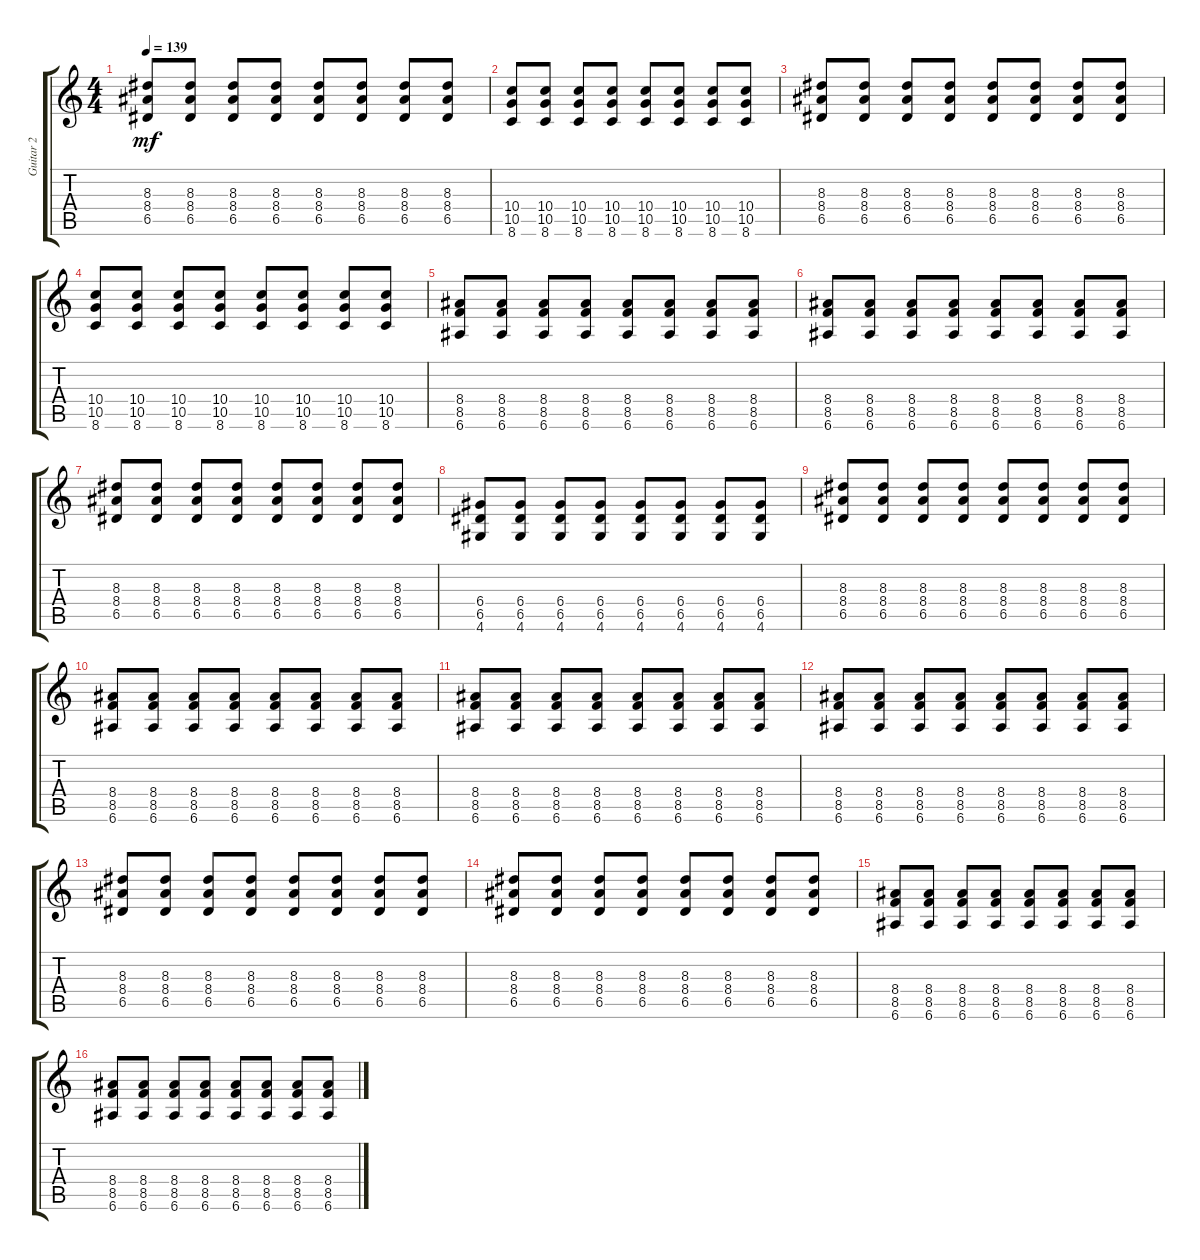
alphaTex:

\track ("Guitar 2" "Guitar 2") {solo instrument distortionguitar}
\staff {score tabs}
\tuning (E4 B3 G3 D3 A2 E2) {hide}
\ts (4 4)
\tempo 139
\clef g2
\ks c
(8.3 8.4 6.5).8{dy mf} (8.3 8.4 6.5).8 (8.3 8.4 6.5).8 (8.3 8.4 6.5).8 (8.3 8.4 6.5).8 (8.3 8.4 6.5).8 (8.3 8.4 6.5).8 (8.3 8.4 6.5).8 |
(10.4 10.5 8.6).8 (10.4 10.5 8.6).8 (10.4 10.5 8.6).8 (10.4 10.5 8.6).8 (10.4 10.5 8.6).8 (10.4 10.5 8.6).8 (10.4 10.5 8.6).8 (10.4 10.5 8.6).8 |
(8.3 8.4 6.5).8 (8.3 8.4 6.5).8 (8.3 8.4 6.5).8 (8.3 8.4 6.5).8 (8.3 8.4 6.5).8 (8.3 8.4 6.5).8 (8.3 8.4 6.5).8 (8.3 8.4 6.5).8 |
(10.4 10.5 8.6).8 (10.4 10.5 8.6).8 (10.4 10.5 8.6).8 (10.4 10.5 8.6).8 (10.4 10.5 8.6).8 (10.4 10.5 8.6).8 (10.4 10.5 8.6).8 (10.4 10.5 8.6).8 |
(8.4 8.5 6.6).8 (8.4 8.5 6.6).8 (8.4 8.5 6.6).8 (8.4 8.5 6.6).8 (8.4 8.5 6.6).8 (8.4 8.5 6.6).8 (8.4 8.5 6.6).8 (8.4 8.5 6.6).8 |
(8.4 8.5 6.6).8 (8.4 8.5 6.6).8 (8.4 8.5 6.6).8 (8.4 8.5 6.6).8 (8.4 8.5 6.6).8 (8.4 8.5 6.6).8 (8.4 8.5 6.6).8 (8.4 8.5 6.6).8 |
(8.3 8.4 6.5).8 (8.3 8.4 6.5).8 (8.3 8.4 6.5).8 (8.3 8.4 6.5).8 (8.3 8.4 6.5).8 (8.3 8.4 6.5).8 (8.3 8.4 6.5).8 (8.3 8.4 6.5).8 |
(6.4 6.5 4.6).8 (6.4 6.5 4.6).8 (6.4 6.5 4.6).8 (6.4 6.5 4.6).8 (6.4 6.5 4.6).8 (6.4 6.5 4.6).8 (6.4 6.5 4.6).8 (6.4 6.5 4.6).8 |
(8.3 8.4 6.5).8 (8.3 8.4 6.5).8 (8.3 8.4 6.5).8 (8.3 8.4 6.5).8 (8.3 8.4 6.5).8 (8.3 8.4 6.5).8 (8.3 8.4 6.5).8 (8.3 8.4 6.5).8 |
(8.4 8.5 6.6).8 (8.4 8.5 6.6).8 (8.4 8.5 6.6).8 (8.4 8.5 6.6).8 (8.4 8.5 6.6).8 (8.4 8.5 6.6).8 (8.4 8.5 6.6).8 (8.4 8.5 6.6).8 |
(8.4 8.5 6.6).8 (8.4 8.5 6.6).8 (8.4 8.5 6.6).8 (8.4 8.5 6.6).8 (8.4 8.5 6.6).8 (8.4 8.5 6.6).8 (8.4 8.5 6.6).8 (8.4 8.5 6.6).8 |
(8.4 8.5 6.6).8 (8.4 8.5 6.6).8 (8.4 8.5 6.6).8 (8.4 8.5 6.6).8 (8.4 8.5 6.6).8 (8.4 8.5 6.6).8 (8.4 8.5 6.6).8 (8.4 8.5 6.6).8 |
(8.3 8.4 6.5).8 (8.3 8.4 6.5).8 (8.3 8.4 6.5).8 (8.3 8.4 6.5).8 (8.3 8.4 6.5).8 (8.3 8.4 6.5).8 (8.3 8.4 6.5).8 (8.3 8.4 6.5).8 |
(8.3 8.4 6.5).8 (8.3 8.4 6.5).8 (8.3 8.4 6.5).8 (8.3 8.4 6.5).8 (8.3 8.4 6.5).8 (8.3 8.4 6.5).8 (8.3 8.4 6.5).8 (8.3 8.4 6.5).8 |
(8.4 8.5 6.6).8 (8.4 8.5 6.6).8 (8.4 8.5 6.6).8 (8.4 8.5 6.6).8 (8.4 8.5 6.6).8 (8.4 8.5 6.6).8 (8.4 8.5 6.6).8 (8.4 8.5 6.6).8 |
(8.4 8.5 6.6).8 (8.4 8.5 6.6).8 (8.4 8.5 6.6).8 (8.4 8.5 6.6).8 (8.4 8.5 6.6).8 (8.4 8.5 6.6).8 (8.4 8.5 6.6).8 (8.4 8.5 6.6).8
